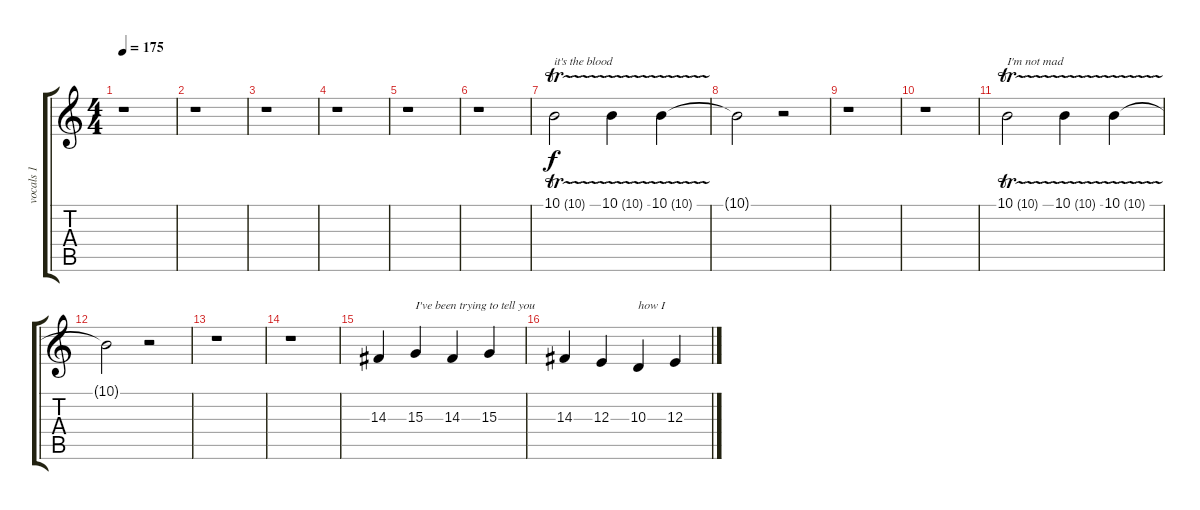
\track ("vocals 1" "vocals 1") {instrument lead2sawtooth}
\staff {score tabs}
\tuning (Db4 Ab3 E3 B2 Gb2 B1) {hide}
\ts (4 4)
\tempo 175
\clef g2
\ks c
r.1{dy f} |
r.1 |
r.1 |
r.1 |
r.1 |
r.1 |
10.1{tr (10 16)}.2{txt "it's the blood" instrument gunshot} 10.1{tr (10 16)}.4 10.1{tr (10 16)}.4 |
10.1{t}.2 r.2 |
r.1 |
r.1 |
10.1{tr (10 16)}.2{txt "I'm not mad" instrument gunshot} 10.1{tr (10 16)}.4 10.1{tr (10 16)}.4 |
10.1{t}.2 r.2 |
r.1 |
r.1 |
14.3.4{instrument lead2sawtooth} 15.3.4{txt "I've been trying to tell you"} 14.3.4 15.3.4 |
14.3.4 12.3.4 10.3.4{txt "how I"} 12.3.4
